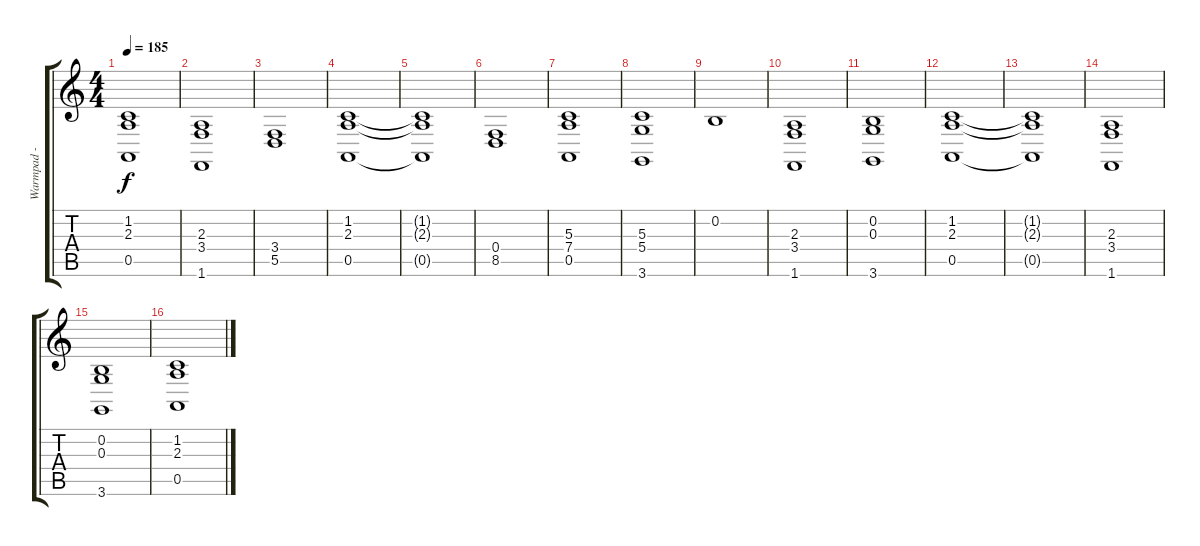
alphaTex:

\track ("Warmpad -" "Warmpad -") {instrument pad2warm}
\staff {score tabs}
\tuning (E4 B3 G3 D3 A2 E2) {hide}
\ts (4 4)
\tempo 185
\clef g2
\ks c
(1.2{t} 2.3{t} 0.5{t}).1{dy f} |
(2.3 3.4 1.6).1{volume 8} |
(3.4 5.5).1{volume 8} |
(1.2 2.3 0.5).1{volume 7} |
(1.2{t} 2.3{t} 0.5{t}).1 |
(0.4 8.5).1{volume 6} |
(5.3 7.4 0.5).1{volume 6} |
(5.3 5.4 3.6).1{volume 5} |
0.2.1{volume 5} |
(2.3 3.4 1.6).1{volume 4} |
(0.2 0.3 3.6).1{volume 4} |
(1.2 2.3 0.5).1{volume 3} |
(1.2{t} 2.3{t} 0.5{t}).1 |
(2.3 3.4 1.6).1{volume 2} |
(0.2 0.3 3.6).1{volume 2} |
(1.2 2.3 0.5).1{volume 1}
